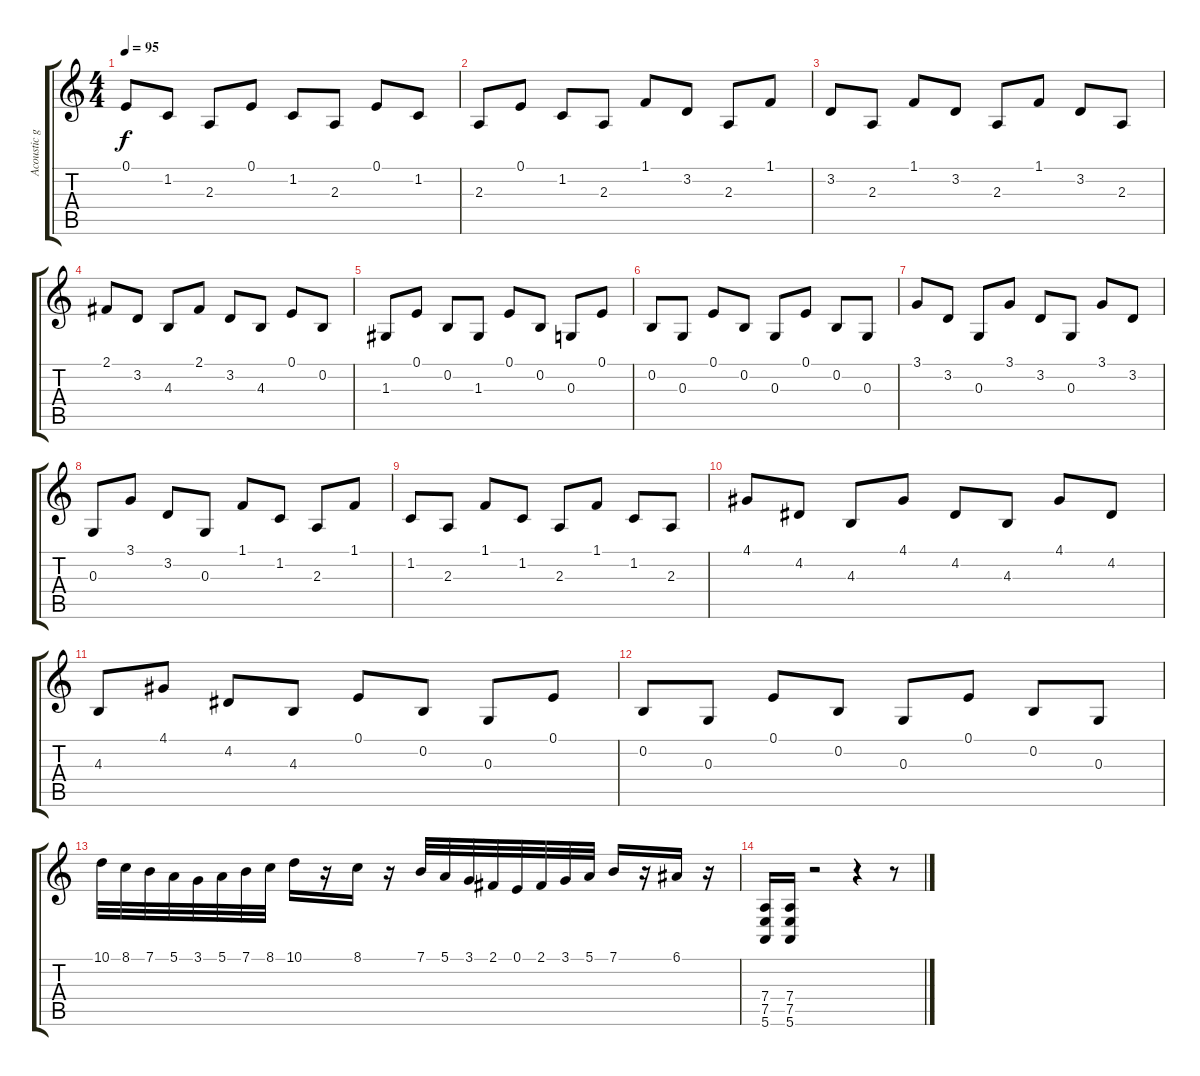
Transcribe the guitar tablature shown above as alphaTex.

\track ("Acoustic grand piano" "Acoustic g") {instrument acousticgrandpiano}
\staff {score tabs}
\tuning (E4 B3 G3 D3 A2 E2) {hide}
\ts (4 4)
\tempo 95
\clef g2
\ks c
0.1.8{dy f} 1.2.8 2.3.8 0.1.8 1.2.8 2.3.8 0.1.8 1.2.8 |
2.3.8 0.1.8 1.2.8 2.3.8 1.1.8 3.2.8 2.3.8 1.1.8 |
3.2.8 2.3.8 1.1.8 3.2.8 2.3.8 1.1.8 3.2.8 2.3.8 |
2.1.8 3.2.8 4.3.8 2.1.8 3.2.8 4.3.8 0.1.8 0.2.8 |
1.3.8 0.1.8 0.2.8 1.3.8 0.1.8 0.2.8 0.3.8 0.1.8 |
0.2.8 0.3.8 0.1.8 0.2.8 0.3.8 0.1.8 0.2.8 0.3.8 |
3.1.8 3.2.8 0.3.8 3.1.8 3.2.8 0.3.8 3.1.8 3.2.8 |
0.3.8 3.1.8 3.2.8 0.3.8 1.1.8 1.2.8 2.3.8 1.1.8 |
1.2.8 2.3.8 1.1.8 1.2.8 2.3.8 1.1.8 1.2.8 2.3.8 |
4.1.8 4.2.8 4.3.8 4.1.8 4.2.8 4.3.8 4.1.8 4.2.8 |
4.3.8 4.1.8 4.2.8 4.3.8 0.1.8 0.2.8 0.3.8 0.1.8 |
0.2.8 0.3.8 0.1.8 0.2.8 0.3.8 0.1.8 0.2.8 0.3.8 |
10.1.32 8.1.32 7.1.32 5.1.32 3.1.32 5.1.32 7.1.32 8.1.32 10.1.16 r.16 8.1.16 r.16 7.1.32 5.1.32 3.1.32 2.1.32 0.1.32 2.1.32 3.1.32 5.1.32 7.1.16 r.16 6.1.16 r.16 |
(7.4 7.5 5.6).16 (7.4 7.5 5.6).16 r.2 r.4 r.8
